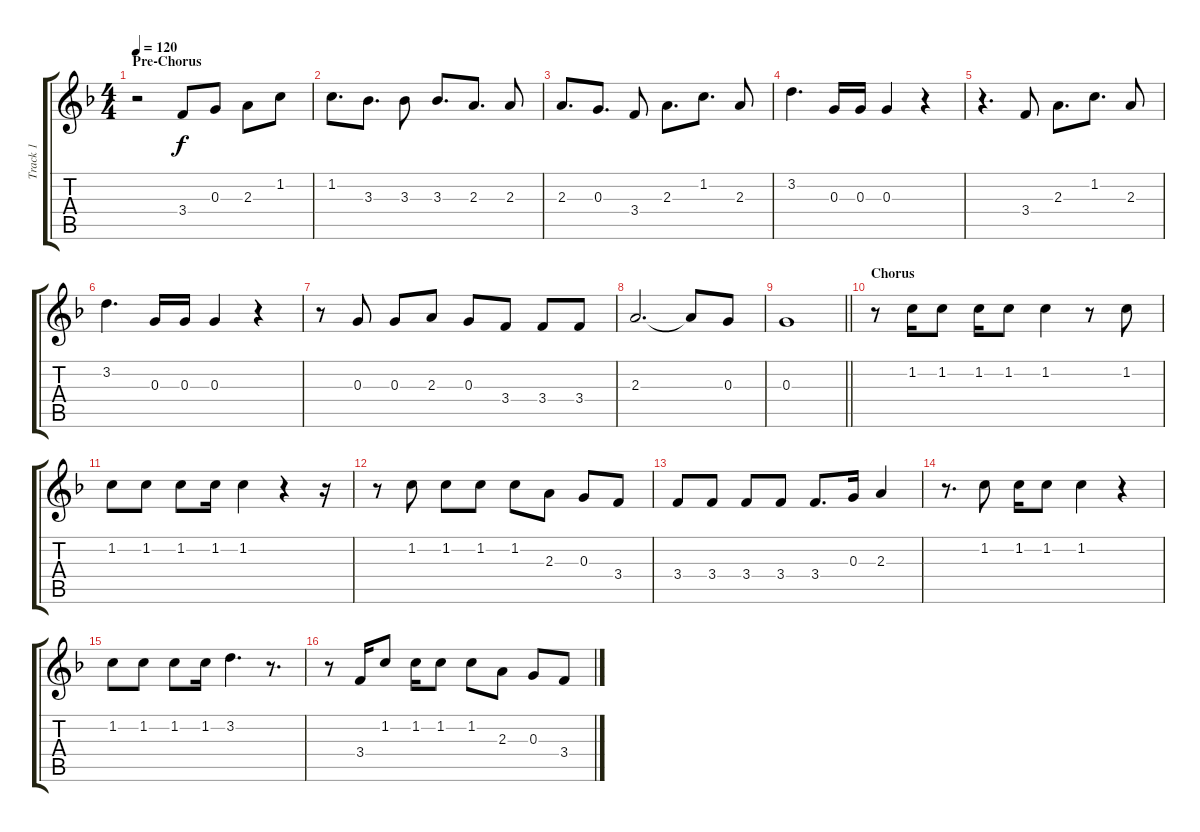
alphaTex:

\track ("Track 1" "Track 1") {instrument acousticguitarsteel}
\staff {score tabs}
\tuning (E4 B3 G3 D3 A2 E2) {hide}
\ts (4 4)
\section ("" "Pre-Chorus")
\tempo 120
\clef g2
\ks f
r.2{dy f} 3.4.8 0.3.8 2.3.8 1.2.8 |
1.2.8{d} 3.3.8{d} 3.3.8 3.3.8{d} 2.3.8{d} 2.3.8 |
2.3.8{d} 0.3.8{d} 3.4.8 2.3.8{d} 1.2.8{d} 2.3.8 |
3.2.4{d} 0.3.16 0.3.16 0.3.4 r.4 |
r.4{d} 3.4.8 2.3.8{d} 1.2.8{d} 2.3.8 |
3.2.4{d} 0.3.16 0.3.16 0.3.4 r.4 |
r.8 0.3.8 0.3.8 2.3.8 0.3.8 3.4.8 3.4.8 3.4.8 |
2.3.2{d} 2.3{t}.8 0.3.8 |
\barLineRight lightlight
0.3.1 |
\section ("" "Chorus")
r.8 1.2.16 1.2.8 1.2.16 1.2.8 1.2.4 r.8 1.2.8 |
1.2.8 1.2.8 1.2.8 1.2.16 1.2.4 r.4 r.16 |
r.8 1.2.8 1.2.8 1.2.8 1.2.8 2.3.8 0.3.8 3.4.8 |
3.4.8 3.4.8 3.4.8 3.4.8 3.4.8{d} 0.3.16 2.3.4 |
r.8{d} 1.2.8 1.2.16 1.2.8 1.2.4 r.4 |
1.2.8 1.2.8 1.2.8 1.2.16 3.2.4{d} r.8{d} |
r.8 3.4.16 1.2.8 1.2.16 1.2.8 1.2.8 2.3.8 0.3.8 3.4.8
